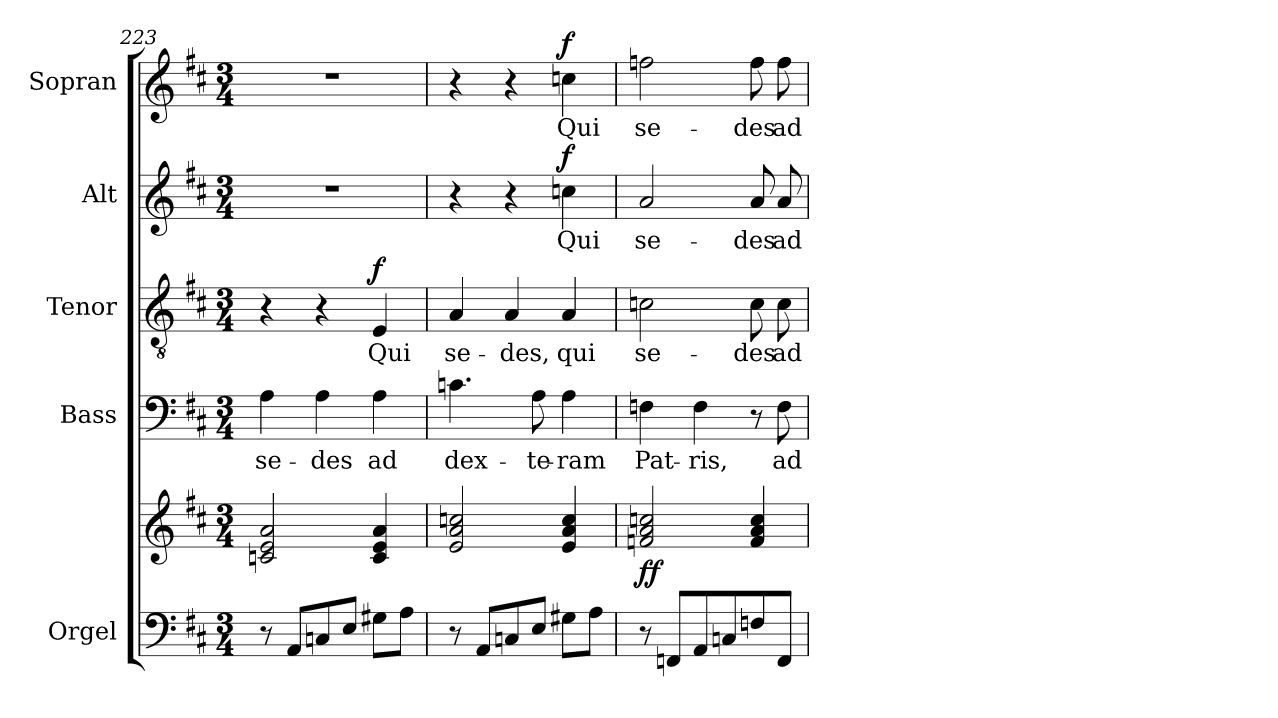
**kern	**kern	**dynam	**kern	**text	**kern	**text	**dynam	**kern	**text	**dynam	**kern	**text	**dynam
*part5	*part5	*part5	*part4	*part4	*part3	*part3	*part3	*part2	*part2	*part2	*part1	*part1	*part1
*staff6	*staff5	*staff5/6	*staff4	*staff4	*staff3	*staff3	*staff3	*staff2	*staff2	*staff2	*staff1	*staff1	*staff1
*I"Orgel	*	*	*I"Bass	*	*I"Tenor	*	*	*I"Alt	*	*	*I"Sopran	*	*
*I'Org.	*	*	*I'B.	*	*I'T.	*	*	*I'A.	*	*	*I'S.	*	*
*clefF4	*clefG2	*	*clefF4	*	*clefGv2	*	*	*clefG2	*	*	*clefG2	*	*
*k[f#c#]	*k[f#c#]	*	*k[f#c#]	*	*k[f#c#]	*	*	*k[f#c#]	*	*	*k[f#c#]	*	*
*D:	*D:	*	*D:	*	*D:	*	*	*D:	*	*	*D:	*	*
*M3/4	*M3/4	*	*M3/4	*	*M3/4	*	*	*M3/4	*	*	*M3/4	*	*
=223	=223	=223	=223	=223	=223	=223	=223	=223	=223	=223	=223	=223	=223
!	!	!	!	!LO:LY:b	!	!	!	!	!	!	!	!	!
8r	2cn/ 2e/ 2a/	.	4A\	se-	4r	.	.	2.r	.	.	2.r	.	.
8AA/L	.	.	.	.	.	.	.	.	.	.	.	.	.
!	!	!	!	!LO:LY:b	!	!	!	!	!	!	!	!	!
8Cn/	.	.	4A\	-des	4r	.	.	.	.	.	.	.	.
8E/J	.	.	.	.	.	.	.	.	.	.	.	.	.
!	!	!	!	!LO:LY:b	!	!LO:LY:b	!LO:DY:a	!	!	!	!	!	!
8G#X\L	4c/ 4e/ 4a/	.	4A\	ad	4E/	Qui	f	.	.	.	.	.	.
8A\J	.	.	.	.	.	.	.	.	.	.	.	.	.
=224	=224	=224	=224	=224	=224	=224	=224	=224	=224	=224	=224	=224	=224
!	!	!	!	!LO:LY:b	!	!LO:LY:b	!	!	!	!	!	!	!
8r	2e/ 2a/ 2ccn/	.	4.cn\	dex-	4A/	se-	.	4r	.	.	4r	.	.
8AA/L	.	.	.	.	.	.	.	.	.	.	.	.	.
!	!	!	!	!	!	!LO:LY:b	!	!	!	!	!	!	!
8Cn/	.	.	.	.	4A/	-des,	.	4r	.	.	4r	.	.
!	!	!	!	!LO:LY:b	!	!	!	!	!	!	!	!	!
8E/J	.	.	8A\	-te-	.	.	.	.	.	.	.	.	.
!	!	!	!	!LO:LY:b	!	!LO:LY:b	!	!	!LO:LY:b	!LO:DY:a	!	!LO:LY:b	!LO:DY:a
8G#X\L	4e/ 4a/ 4cc/	.	4A\	-ram	4A/	qui	.	4ccn\	Qui	f	4ccn\	Qui	f
8A\J	.	.	.	.	.	.	.	.	.	.	.	.	.
=225	=225	=225	=225	=225	=225	=225	=225	=225	=225	=225	=225	=225	=225
!	!	!LO:DY:b	!	!LO:LY:b	!	!LO:LY:b	!	!	!LO:LY:b	!	!	!LO:LY:b	!
8r	2fn/ 2a/ 2ccn/	ff	4Fn\	Pat-	2cn\	se-	.	2a/	se-	.	2ffn\	se-	.
8FFn/L	.	.	.	.	.	.	.	.	.	.	.	.	.
!	!	!	!	!LO:LY:b	!	!	!	!	!	!	!	!	!
8AA/	.	.	4F\	-ris,	.	.	.	.	.	.	.	.	.
8Cn/	.	.	.	.	.	.	.	.	.	.	.	.	.
!	!	!	!	!	!	!LO:LY:b	!	!	!LO:LY:b	!	!	!LO:LY:b	!
8Fn/	4f/ 4a/ 4cc/	.	8r	.	8c\	-des	.	8a/	-des	.	8ff\	-des	.
!	!	!	!	!LO:LY:b	!	!LO:LY:b	!	!	!LO:LY:b	!	!	!LO:LY:b	!
8FF/J	.	.	8F\	ad	8c\	ad	.	8a/	ad	.	8ff\	ad	.
=	=	=	=	=	=	=	=	=	=	=	=	=	=
*-	*-	*-	*-	*-	*-	*-	*-	*-	*-	*-	*-	*-	*-
